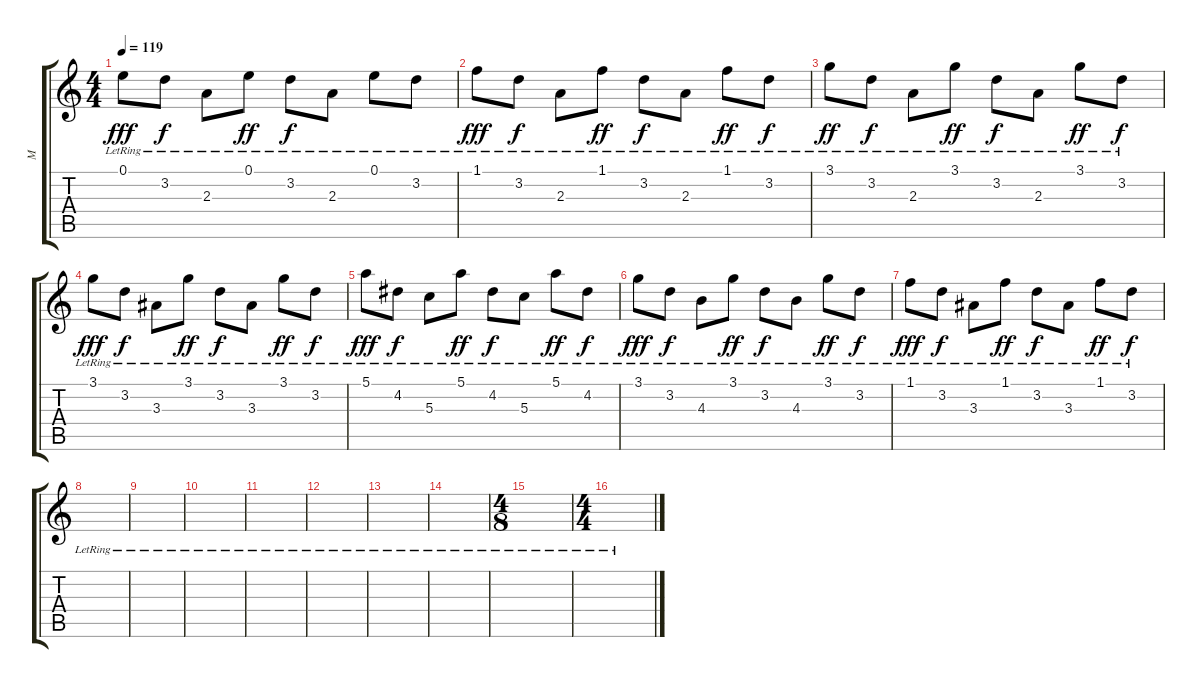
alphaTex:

\track ("M" "M") {instrument acousticguitarsteel}
\staff {score tabs}
\tuning (E4 B3 G3 D3 A2 E2) {hide}
\ts (4 4)
\tempo 119
\clef g2
\ks c
0.1{lr}.8{dy fff} 3.2{lr}.8{dy f} 2.3{lr}.8 0.1{lr}.8{dy ff} 3.2{lr}.8{dy f} 2.3{lr}.8 0.1{lr}.8 3.2{lr}.8 |
1.1{lr}.8{dy fff} 3.2{lr}.8{dy f} 2.3{lr}.8 1.1{lr}.8{dy ff} 3.2{lr}.8{dy f} 2.3{lr}.8 1.1{lr}.8{dy ff} 3.2{lr}.8{dy f} |
3.1{lr}.8{dy ff} 3.2{lr}.8{dy f} 2.3{lr}.8 3.1{lr}.8{dy ff} 3.2{lr}.8{dy f} 2.3{lr}.8 3.1{lr}.8{dy ff} 3.2{lr}.8{dy f} |
3.1{lr}.8{dy fff} 3.2{lr}.8{dy f} 3.3{lr}.8 3.1{lr}.8{dy ff} 3.2{lr}.8{dy f} 3.3{lr}.8 3.1{lr}.8{dy ff} 3.2{lr}.8{dy f} |
5.1{lr}.8{dy fff} 4.2{lr}.8{dy f} 5.3{lr}.8 5.1{lr}.8{dy ff} 4.2{lr}.8{dy f} 5.3{lr}.8 5.1{lr}.8{dy ff} 4.2{lr}.8{dy f} |
3.1{lr}.8{dy fff} 3.2{lr}.8{dy f} 4.3{lr}.8 3.1{lr}.8{dy ff} 3.2{lr}.8{dy f} 4.3{lr}.8 3.1{lr}.8{dy ff} 3.2{lr}.8{dy f} |
1.1{lr}.8{dy fff} 3.2{lr}.8{dy f} 3.3{lr}.8 1.1{lr}.8{dy ff} 3.2{lr}.8{dy f} 3.3{lr}.8 1.1{lr}.8{dy ff} 3.2{lr}.8{dy f} |
|
|
|
|
|
|
|
\ts (4 8)
|
\ts (4 4)
